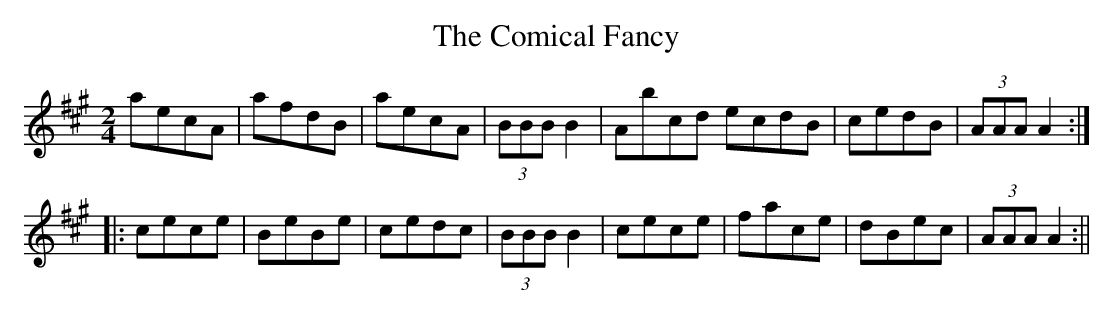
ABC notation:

X:1
T:Comical Fancy, The
M:2/4
L:1/8
K:A
aecA | afdB | aecA | (3BBB B2 | Abcd ecdB | cedB | (3AAA A2 :|
|: cece | BeBe | cedc | (3BBB B2 | cece | face | dBec | (3AAA A2 :||
